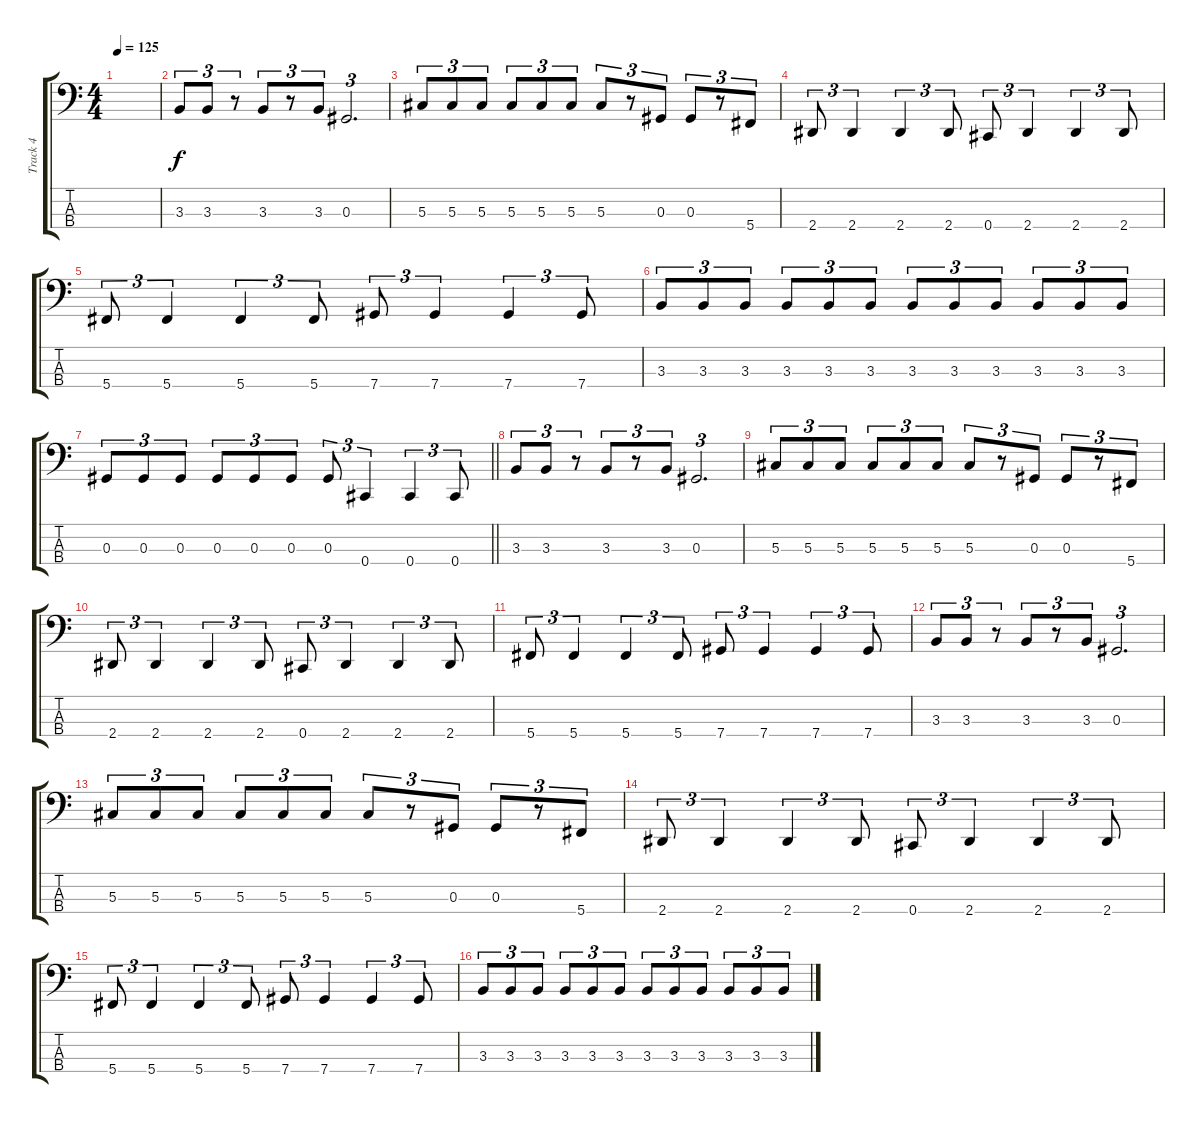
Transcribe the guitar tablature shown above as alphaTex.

\track ("Track 4" "Track 4") {instrument electricbasspick}
\staff {score tabs}
\tuning (Gb2 Db2 Ab1 Db1) {hide}
\ts (4 4)
\tempo 125
\clef f4
\ks c
|
3.3.8{tu (3 2)} 3.3.8{tu (3 2)} r.8{tu (3 2)} 3.3.8{tu (3 2)} r.8{tu (3 2)} 3.3.8{tu (3 2)} 0.3.2{d tu (3 2)} |
5.3.8{tu (3 2)} 5.3.8{tu (3 2)} 5.3.8{tu (3 2)} 5.3.8{tu (3 2)} 5.3.8{tu (3 2)} 5.3.8{tu (3 2)} 5.3.8{tu (3 2)} r.8{tu (3 2)} 0.3.8{tu (3 2)} 0.3.8{tu (3 2)} r.8{tu (3 2)} 5.4.8{tu (3 2)} |
2.4.8{tu (3 2)} 2.4.4{tu (3 2)} 2.4.4{tu (3 2)} 2.4.8{tu (3 2)} 0.4.8{tu (3 2)} 2.4.4{tu (3 2)} 2.4.4{tu (3 2)} 2.4.8{tu (3 2)} |
5.4.8{tu (3 2)} 5.4.4{tu (3 2)} 5.4.4{tu (3 2)} 5.4.8{tu (3 2)} 7.4.8{tu (3 2)} 7.4.4{tu (3 2)} 7.4.4{tu (3 2)} 7.4.8{tu (3 2)} |
3.3.8{tu (3 2)} 3.3.8{tu (3 2)} 3.3.8{tu (3 2)} 3.3.8{tu (3 2)} 3.3.8{tu (3 2)} 3.3.8{tu (3 2)} 3.3.8{tu (3 2)} 3.3.8{tu (3 2)} 3.3.8{tu (3 2)} 3.3.8{tu (3 2)} 3.3.8{tu (3 2)} 3.3.8{tu (3 2)} |
\barLineRight lightlight
0.3.8{tu (3 2)} 0.3.8{tu (3 2)} 0.3.8{tu (3 2)} 0.3.8{tu (3 2)} 0.3.8{tu (3 2)} 0.3.8{tu (3 2)} 0.3.8{tu (3 2)} 0.4.4{tu (3 2)} 0.4.4{tu (3 2)} 0.4.8{tu (3 2)} |
3.3.8{tu (3 2)} 3.3.8{tu (3 2)} r.8{tu (3 2)} 3.3.8{tu (3 2)} r.8{tu (3 2)} 3.3.8{tu (3 2)} 0.3.2{d tu (3 2)} |
5.3.8{tu (3 2)} 5.3.8{tu (3 2)} 5.3.8{tu (3 2)} 5.3.8{tu (3 2)} 5.3.8{tu (3 2)} 5.3.8{tu (3 2)} 5.3.8{tu (3 2)} r.8{tu (3 2)} 0.3.8{tu (3 2)} 0.3.8{tu (3 2)} r.8{tu (3 2)} 5.4.8{tu (3 2)} |
2.4.8{tu (3 2)} 2.4.4{tu (3 2)} 2.4.4{tu (3 2)} 2.4.8{tu (3 2)} 0.4.8{tu (3 2)} 2.4.4{tu (3 2)} 2.4.4{tu (3 2)} 2.4.8{tu (3 2)} |
5.4.8{tu (3 2)} 5.4.4{tu (3 2)} 5.4.4{tu (3 2)} 5.4.8{tu (3 2)} 7.4.8{tu (3 2)} 7.4.4{tu (3 2)} 7.4.4{tu (3 2)} 7.4.8{tu (3 2)} |
3.3.8{tu (3 2)} 3.3.8{tu (3 2)} r.8{tu (3 2)} 3.3.8{tu (3 2)} r.8{tu (3 2)} 3.3.8{tu (3 2)} 0.3.2{d tu (3 2)} |
5.3.8{tu (3 2)} 5.3.8{tu (3 2)} 5.3.8{tu (3 2)} 5.3.8{tu (3 2)} 5.3.8{tu (3 2)} 5.3.8{tu (3 2)} 5.3.8{tu (3 2)} r.8{tu (3 2)} 0.3.8{tu (3 2)} 0.3.8{tu (3 2)} r.8{tu (3 2)} 5.4.8{tu (3 2)} |
2.4.8{tu (3 2)} 2.4.4{tu (3 2)} 2.4.4{tu (3 2)} 2.4.8{tu (3 2)} 0.4.8{tu (3 2)} 2.4.4{tu (3 2)} 2.4.4{tu (3 2)} 2.4.8{tu (3 2)} |
5.4.8{tu (3 2)} 5.4.4{tu (3 2)} 5.4.4{tu (3 2)} 5.4.8{tu (3 2)} 7.4.8{tu (3 2)} 7.4.4{tu (3 2)} 7.4.4{tu (3 2)} 7.4.8{tu (3 2)} |
3.3.8{tu (3 2)} 3.3.8{tu (3 2)} 3.3.8{tu (3 2)} 3.3.8{tu (3 2)} 3.3.8{tu (3 2)} 3.3.8{tu (3 2)} 3.3.8{tu (3 2)} 3.3.8{tu (3 2)} 3.3.8{tu (3 2)} 3.3.8{tu (3 2)} 3.3.8{tu (3 2)} 3.3.8{tu (3 2)}
